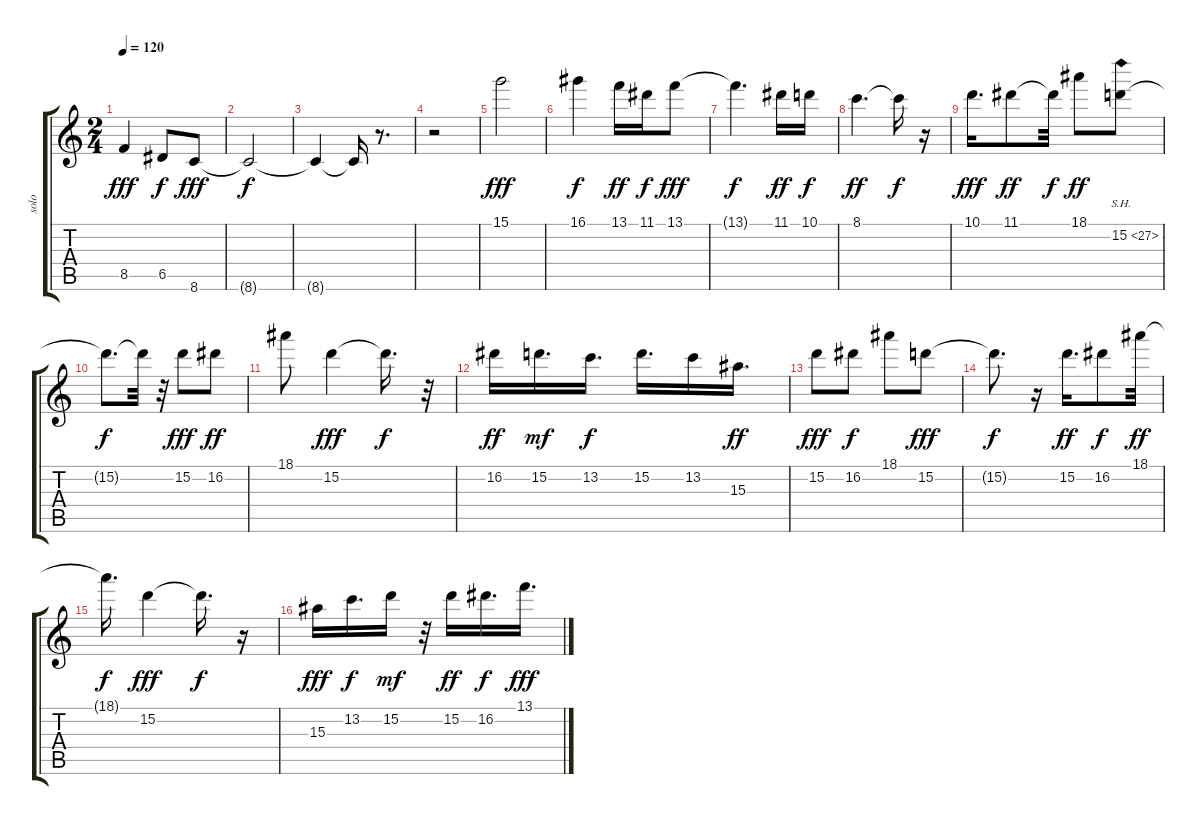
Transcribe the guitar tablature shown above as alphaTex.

\track ("solo" "solo") {instrument distortionguitar}
\staff {score tabs}
\tuning (E4 B3 G3 D3 A2 E2) {hide}
\ts (2 4)
\tempo 120
\clef g2
\ks c
8.5.4{dy fff} 6.5.8{dy f} 8.6.8{dy fff} |
8.6{t}.2{dy f} |
8.6{t}.4 8.6{t}.16 r.8{d} |
r.2 |
15.1.2{dy fff} |
16.1.4{dy f} 13.1.16{dy ff} 11.1.16{dy f} 13.1.8{dy fff} |
13.1{t}.4{d dy f} 11.1.16{dy ff} 10.1.16{dy f} |
8.1.4{d dy ff} 8.1{t}.16{dy f} r.16 |
10.1.16{d dy fff} 11.1.8{dy ff} 11.1{t}.32{dy f} 18.1.8{dy ff} 15.2{sh 12}.8 |
15.2{t}.8{d dy f} 15.2{t}.32 r.32 15.2.8{dy fff} 16.2.8{dy ff} |
18.1.8 15.2.4{dy fff} 15.2{t}.16{d dy f} r.32 |
16.2.16{dy ff} 15.2.16{d dy mf} 13.2.16{d dy f} 15.2.16{d} 13.2.16 15.3.16{d dy ff} |
15.2.8{dy fff} 16.2.8{dy f} 18.1.8 15.2.8{dy fff} |
15.2{t}.8{d dy f} r.16 15.2.16{d dy ff} 16.2.8{dy f} 18.1.32{dy ff} |
18.1{t}.16{d dy f} 15.2.4{dy fff} 15.2{t}.16{d dy f} r.16 |
15.3.16{dy fff} 13.2.16{d dy f} 15.2.16{dy mf} r.32 15.2.16{dy ff} 16.2.16{d dy f} 13.1.16{d dy fff}
